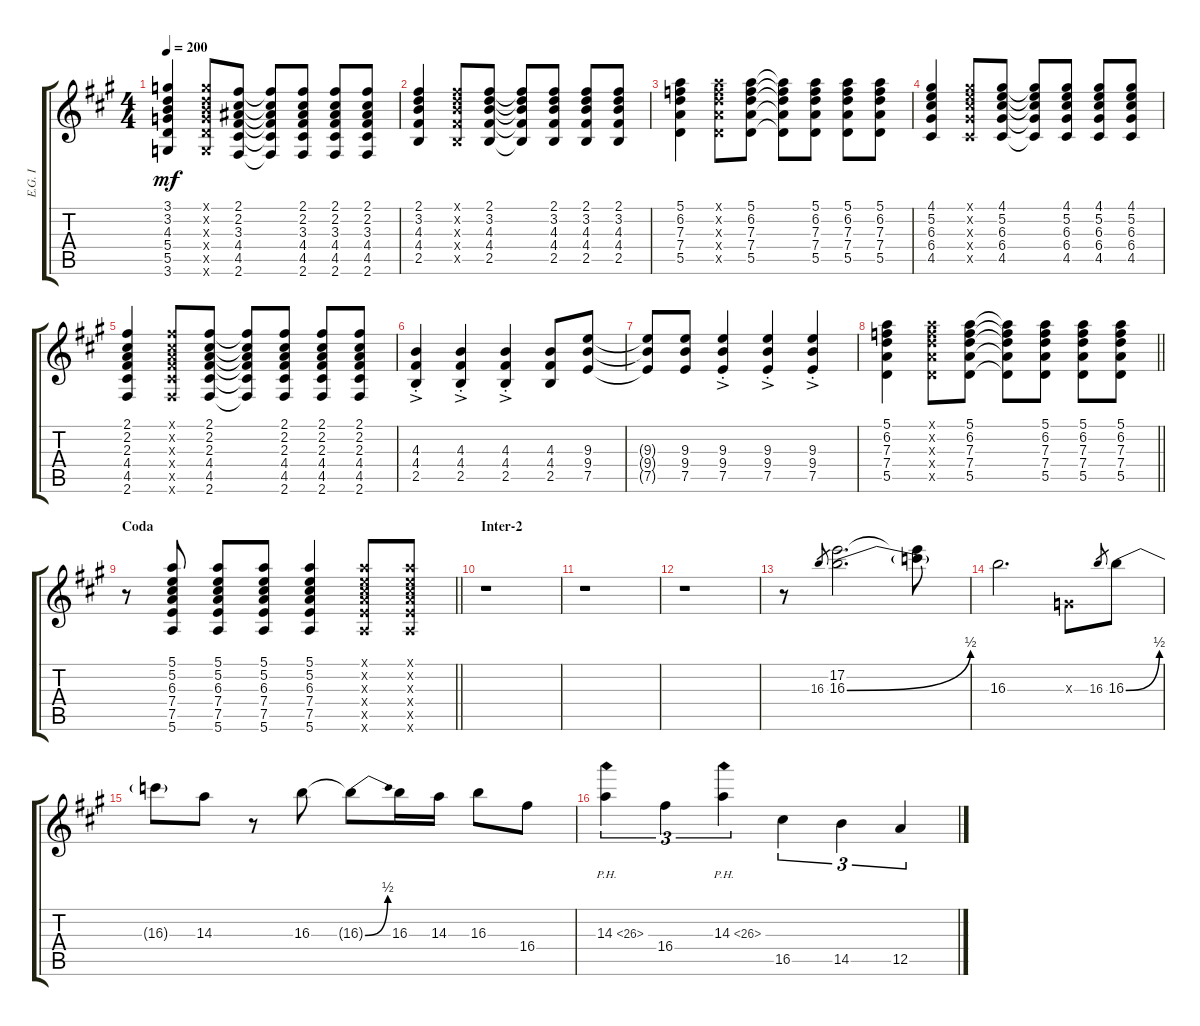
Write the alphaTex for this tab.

\track ("E.G. I" "E.G. I") {instrument overdrivenguitar}
\staff {score tabs}
\tuning (E4 B3 G3 D3 A2 E2) {hide}
\ts (4 4)
\tempo 200
\clef g2
\ks a
(3.1 3.2 4.3 5.4 5.5 3.6).4{dy mf} (3.1{x} 3.2{x} 4.3{x} 5.4{x} 5.5{x} 3.6{x}).8 (2.1 2.2 3.3 4.4 4.5 2.6).8 (2.1{t} 2.2{t} 3.3{t} 4.4{t} 4.5{t} 2.6{t}).8 (2.1 2.2 3.3 4.4 4.5 2.6).8 (2.1 2.2 3.3 4.4 4.5 2.6).8 (2.1 2.2 3.3 4.4 4.5 2.6).8 |
(2.1 3.2 4.3 4.4 2.5).4 (2.1{x} 3.2{x} 4.3{x} 4.4{x} 2.5{x}).8 (2.1 3.2 4.3 4.4 2.5).8 (2.1{t} 3.2{t} 4.3{t} 4.4{t} 2.5{t}).8 (2.1 3.2 4.3 4.4 2.5).8 (2.1 3.2 4.3 4.4 2.5).8 (2.1 3.2 4.3 4.4 2.5).8 |
(5.1 6.2 7.3 7.4 5.5).4 (5.1{x} 6.2{x} 7.3{x} 7.4{x} 5.5{x}).8 (5.1 6.2 7.3 7.4 5.5).8 (5.1{t} 6.2{t} 7.3{t} 7.4{t} 5.5{t}).8 (5.1 6.2 7.3 7.4 5.5).8 (5.1 6.2 7.3 7.4 5.5).8 (5.1 6.2 7.3 7.4 5.5).8 |
(4.1 5.2 6.3 6.4 4.5).4 (4.1{x} 5.2{x} 6.3{x} 6.4{x} 4.5{x}).8 (4.1 5.2 6.3 6.4 4.5).8 (4.1{t} 5.2{t} 6.3{t} 6.4{t} 4.5{t}).8 (4.1 5.2 6.3 6.4 4.5).8 (4.1 5.2 6.3 6.4 4.5).8 (4.1 5.2 6.3 6.4 4.5).8 |
(2.1 2.2 2.3 4.4 4.5 2.6).4 (2.1{x} 2.2{x} 2.3{x} 4.4{x} 4.5{x} 2.6{x}).8 (2.1 2.2 2.3 4.4 4.5 2.6).8 (2.1{t} 2.2{t} 2.3{t} 4.4{t} 4.5{t} 2.6{t}).8 (2.1 2.2 2.3 4.4 4.5 2.6).8 (2.1 2.2 2.3 4.4 4.5 2.6).8 (2.1 2.2 2.3 4.4 4.5 2.6).8 |
(4.3{ac st} 4.4{ac st} 2.5{ac st}).4 (4.3{ac st} 4.4{ac st} 2.5{ac st}).4 (4.3{ac st} 4.4{ac st} 2.5{ac st}).4 (4.3 4.4 2.5).8 (9.3 9.4 7.5).8 |
(9.3{t} 9.4{t} 7.5{t}).8 (9.3 9.4 7.5).8 (9.3{ac st} 9.4{ac st} 7.5{ac st}).4 (9.3{ac st} 9.4{ac st} 7.5{ac st}).4 (9.3{ac st} 9.4{ac st} 7.5{ac st}).4 |
\barLineRight lightlight
(5.1 6.2 7.3 7.4 5.5).4 (5.1{x} 6.2{x} 7.3{x} 7.4{x} 5.5{x}).8 (5.1 6.2 7.3 7.4 5.5).8 (5.1{t} 6.2{t} 7.3{t} 7.4{t} 5.5{t}).8 (5.1 6.2 7.3 7.4 5.5).8 (5.1 6.2 7.3 7.4 5.5).8 (5.1 6.2 7.3 7.4 5.5).8 |
\section ("" "Coda")
\barLineRight lightlight
r.8 (5.1 5.2 6.3 7.4 7.5 5.6).8 (5.1 5.2 6.3 7.4 7.5 5.6).8 (5.1 5.2 6.3 7.4 7.5 5.6).8 (5.1 5.2 6.3 7.4 7.5 5.6).4 (5.1{x} 5.2{x} 6.3{x} 7.4{x} 7.5{x} 5.6{x}).8 (5.1{x} 5.2{x} 6.3{x} 7.4{x} 7.5{x} 5.6{x}).8 |
\section ("" "Inter-2")
r.1 |
r.1 |
r.1 |
r.8 16.3.8{gr} (17.2 16.3{be (bend 0 0 60 2)}).2{d} (17.2{t} 16.3{t}).8 |
16.3.2{d} 0.3{x}.8 16.3.8{gr} 16.3{be (bend 0 0 60 2)}.8 |
16.3{t}.8 14.3.8 r.8 16.3.8 16.3{be (bend 0 0 60 2) t}.8 16.3.16 14.3.16 16.3.8 16.4.8 |
14.3{ph 12}.4{tu (3 2)} 16.4.4{tu (3 2)} 14.3{ph 12}.4{tu (3 2)} 16.5.4{tu (3 2)} 14.5.4{tu (3 2)} 12.5.4{tu (3 2)}
